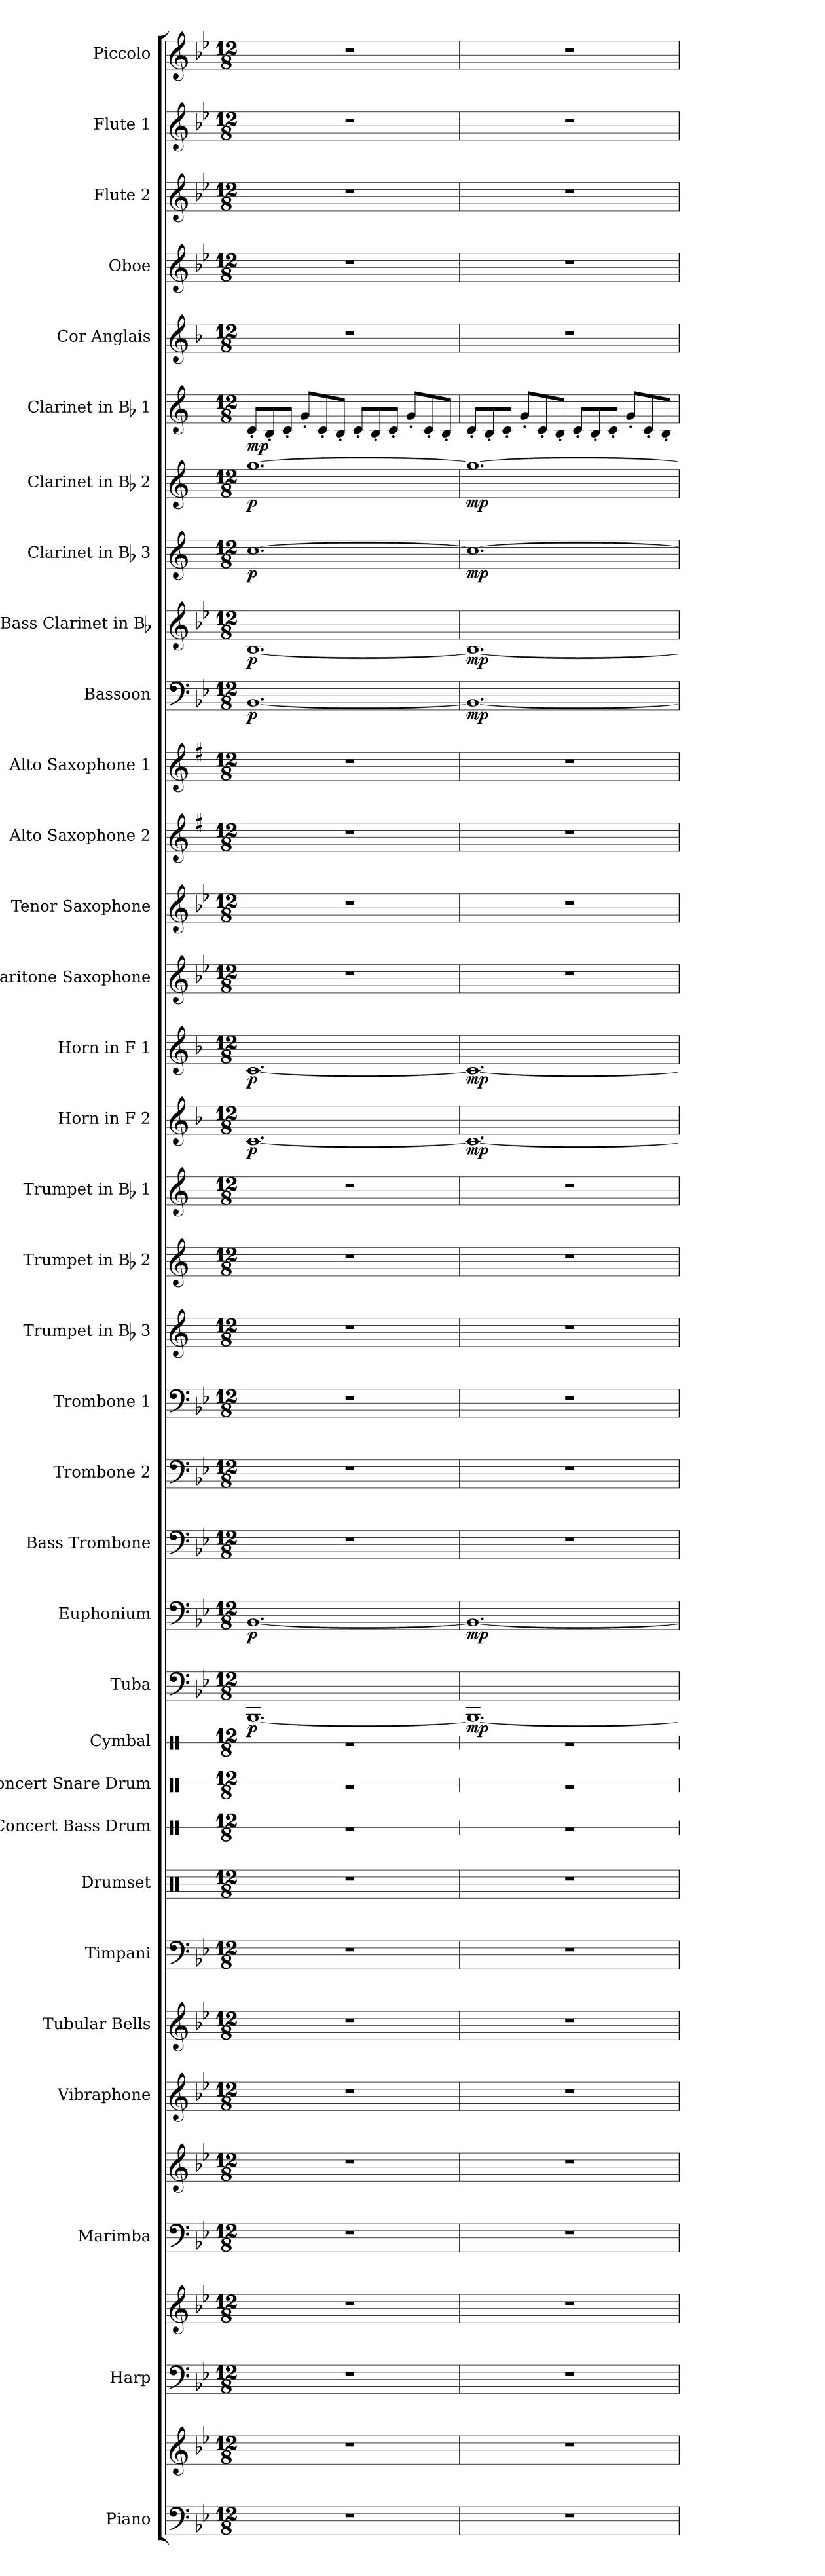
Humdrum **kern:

**kern	**kern	**kern	**kern	**kern	**kern	**kern	**kern	**kern	**kern	**kern	**kern	**kern	**kern	**dynam	**kern	**dynam	**kern	**kern	**kern	**kern	**kern	**kern	**kern	**dynam	**kern	**dynam	**kern	**kern	**kern	**kern	**kern	**dynam	**kern	**dynam	**kern	**dynam	**kern	**dynam	**kern	**dynam	**kern	**kern	**kern	**kern	**kern
*part34	*part34	*part33	*part33	*part32	*part32	*part31	*part30	*part29	*part28	*part27	*part26	*part25	*part24	*part24	*part23	*part23	*part22	*part21	*part20	*part19	*part18	*part17	*part16	*part16	*part15	*part15	*part14	*part13	*part12	*part11	*part10	*part10	*part9	*part9	*part8	*part8	*part7	*part7	*part6	*part6	*part5	*part4	*part3	*part2	*part1
*staff37	*staff36	*staff35	*staff34	*staff33	*staff32	*staff31	*staff30	*staff29	*staff28	*staff27	*staff26	*staff25	*staff24	*staff24	*staff23	*staff23	*staff22	*staff21	*staff20	*staff19	*staff18	*staff17	*staff16	*staff16	*staff15	*staff15	*staff14	*staff13	*staff12	*staff11	*staff10	*staff10	*staff9	*staff9	*staff8	*staff8	*staff7	*staff7	*staff6	*staff6	*staff5	*staff4	*staff3	*staff2	*staff1
*I"Piano	*	*I"Harp	*	*I"Marimba	*	*I"Vibraphone	*I"Tubular Bells	*I"Timpani	*I"Drumset	*I"Concert Bass Drum	*I"Concert Snare Drum	*I"Cymbal	*I"Tuba	*	*I"Euphonium	*	*I"Bass Trombone	*I"Trombone 2	*I"Trombone 1	*I"Trumpet in Bb 3	*I"Trumpet in Bb 2	*I"Trumpet in Bb 1	*I"Horn in F 2	*	*I"Horn in F 1	*	*I"Baritone Saxophone	*I"Tenor Saxophone	*I"Alto Saxophone 2	*I"Alto Saxophone 1	*I"Bassoon	*	*I"Bass Clarinet in Bb	*	*I"Clarinet in Bb 3	*	*I"Clarinet in Bb 2	*	*I"Clarinet in Bb 1	*	*I"Cor Anglais	*I"Oboe	*I"Flute 2	*I"Flute 1	*I"Piccolo
*I'Pno.	*	*I'Hp.	*	*I'Mar.	*	*I'Vib.	*I'Tub. B.	*I'Timp.	*I'D. Set	*I'Con. BD	*I'Con. Sn.	*I'Cym.	*I'Tba.	*	*I'Euph.	*	*I'B. Tbn.	*I'Tbn. 2	*I'Tbn. 1	*I'Tpt. 3	*I'Tpt. 2	*I'Tpt. 1	*I'Hn. 2	*	*I'Hn. 1	*	*I'Bari. Sax.	*I'Ten. Sax.	*I'Alto Sax. 2	*I'Alto Sax. 1	*I'Bsn.	*	*I'B. Cl.	*	*I'Cl. 3	*	*I'Cl. 2	*	*I'Cl. 1	*	*I'C. A.	*I'Ob.	*I'Fl. 2	*I'Fl. 1	*I'Picc.
*	*	*	*	*	*	*	*	*	*	*stria1	*stria1	*stria1	*	*	*	*	*	*	*	*	*	*	*	*	*	*	*	*	*	*	*	*	*	*	*	*	*	*	*	*	*	*	*	*	*
*clefF4	*clefG2	*clefF4	*clefG2	*clefF4	*clefG2	*clefG2	*clefG2	*clefF4	*clefX	*clefX	*clefX	*clefX	*clefF4	*	*clefF4	*	*clefF4	*clefF4	*clefF4	*clefG2	*clefG2	*clefG2	*clefG2	*	*clefG2	*	*clefG2	*clefG2	*clefG2	*clefG2	*clefF4	*	*clefG2	*	*clefG2	*	*clefG2	*	*clefG2	*	*clefG2	*clefG2	*clefG2	*clefG2	*clefG2
*	*	*	*	*	*	*	*	*	*	*	*	*	*	*	*	*	*	*	*	*ITrd1c2	*ITrd1c2	*ITrd1c2	*ITrd4c7	*	*ITrd4c7	*	*ITrd12c21	*ITrd8c14	*ITrd5c9	*ITrd5c9	*	*	*ITrd8c14	*	*ITrd1c2	*	*ITrd1c2	*	*ITrd1c2	*	*ITrd4c7	*	*	*	*ITrd-7c-12
*k[b-e-]	*k[b-e-]	*k[b-e-]	*k[b-e-]	*k[b-e-]	*k[b-e-]	*k[b-e-]	*k[b-e-]	*k[b-e-]	*k[]	*k[]	*k[]	*k[]	*k[b-e-]	*	*k[b-e-]	*	*k[b-e-]	*k[b-e-]	*k[b-e-]	*k[b-e-]	*k[b-e-]	*k[b-e-]	*k[b-e-]	*	*k[b-e-]	*	*k[b-e-]	*k[b-e-]	*k[b-e-]	*k[b-e-]	*k[b-e-]	*	*k[b-e-]	*	*k[b-e-]	*	*k[b-e-]	*	*k[b-e-]	*	*k[b-e-]	*k[b-e-]	*k[b-e-]	*k[b-e-]	*k[b-e-]
*B-:	*B-:	*B-:	*B-:	*B-:	*B-:	*B-:	*B-:	*B-:	*	*	*	*	*B-:	*	*B-:	*	*B-:	*B-:	*B-:	*	*	*	*B-:	*	*B-:	*	*B-:	*	*B-:	*B-:	*B-:	*	*	*	*	*	*	*	*	*	*B-:	*B-:	*B-:	*B-:	*B-:
*M12/8	*M12/8	*M12/8	*M12/8	*M12/8	*M12/8	*M12/8	*M12/8	*M12/8	*M12/8	*M12/8	*M12/8	*M12/8	*M12/8	*	*M12/8	*	*M12/8	*M12/8	*M12/8	*M12/8	*M12/8	*M12/8	*M12/8	*	*M12/8	*	*M12/8	*M12/8	*M12/8	*M12/8	*M12/8	*	*M12/8	*	*M12/8	*	*M12/8	*	*M12/8	*	*M12/8	*M12/8	*M12/8	*M12/8	*M12/8
*MM195	*MM195	*MM195	*MM195	*MM195	*MM195	*MM195	*MM195	*MM195	*MM195	*MM195	*MM195	*MM195	*MM195	*	*MM195	*	*MM195	*MM195	*MM195	*MM195	*MM195	*MM195	*MM195	*	*MM195	*	*MM195	*MM195	*MM195	*MM195	*MM195	*	*MM195	*	*MM195	*	*MM195	*	*MM195	*	*MM195	*MM195	*MM195	*MM195	*MM195
=1	=1	=1	=1	=1	=1	=1	=1	=1	=1	=1	=1	=1	=1	=1	=1	=1	=1	=1	=1	=1	=1	=1	=1	=1	=1	=1	=1	=1	=1	=1	=1	=1	=1	=1	=1	=1	=1	=1	=1	=1	=1	=1	=1	=1	=1
!	!	!	!	!	!	!	!	!	!	!	!	!	!	!LO:DY:b	!	!LO:DY:b	!	!	!	!	!	!	!	!LO:DY:b	!	!LO:DY:b	!	!	!	!	!	!LO:DY:b	!	!LO:DY:b	!	!LO:DY:b	!	!LO:DY:b	!	!LO:DY:b	!	!	!	!	!
1.r	1.r	1.r	1.r	1.r	1.r	1.r	1.r	1.r	1.r	1.r	1.r	1.r	[1.BBB-	p	[1.BB-	p	1.r	1.r	1.r	1.r	1.r	1.r	[1.F	p	[1.F	p	1.r	1.r	1.r	1.r	[1.BB-	p	[1.BB-	p	[1.b-	p	[1.ff	p	8B-'/L	mp	1.r	1.r	1.r	1.r	1.r
.	.	.	.	.	.	.	.	.	.	.	.	.	.	.	.	.	.	.	.	.	.	.	.	.	.	.	.	.	.	.	.	.	.	.	.	.	.	.	8A'/	.	.	.	.	.	.
.	.	.	.	.	.	.	.	.	.	.	.	.	.	.	.	.	.	.	.	.	.	.	.	.	.	.	.	.	.	.	.	.	.	.	.	.	.	.	8B-'/J	.	.	.	.	.	.
.	.	.	.	.	.	.	.	.	.	.	.	.	.	.	.	.	.	.	.	.	.	.	.	.	.	.	.	.	.	.	.	.	.	.	.	.	.	.	8f'/L	.	.	.	.	.	.
.	.	.	.	.	.	.	.	.	.	.	.	.	.	.	.	.	.	.	.	.	.	.	.	.	.	.	.	.	.	.	.	.	.	.	.	.	.	.	8B-'/	.	.	.	.	.	.
.	.	.	.	.	.	.	.	.	.	.	.	.	.	.	.	.	.	.	.	.	.	.	.	.	.	.	.	.	.	.	.	.	.	.	.	.	.	.	8A'/J	.	.	.	.	.	.
.	.	.	.	.	.	.	.	.	.	.	.	.	.	.	.	.	.	.	.	.	.	.	.	.	.	.	.	.	.	.	.	.	.	.	.	.	.	.	8B-'/L	.	.	.	.	.	.
.	.	.	.	.	.	.	.	.	.	.	.	.	.	.	.	.	.	.	.	.	.	.	.	.	.	.	.	.	.	.	.	.	.	.	.	.	.	.	8A'/	.	.	.	.	.	.
.	.	.	.	.	.	.	.	.	.	.	.	.	.	.	.	.	.	.	.	.	.	.	.	.	.	.	.	.	.	.	.	.	.	.	.	.	.	.	8B-'/J	.	.	.	.	.	.
.	.	.	.	.	.	.	.	.	.	.	.	.	.	.	.	.	.	.	.	.	.	.	.	.	.	.	.	.	.	.	.	.	.	.	.	.	.	.	8f'/L	.	.	.	.	.	.
.	.	.	.	.	.	.	.	.	.	.	.	.	.	.	.	.	.	.	.	.	.	.	.	.	.	.	.	.	.	.	.	.	.	.	.	.	.	.	8B-'/	.	.	.	.	.	.
.	.	.	.	.	.	.	.	.	.	.	.	.	.	.	.	.	.	.	.	.	.	.	.	.	.	.	.	.	.	.	.	.	.	.	.	.	.	.	8A'/J	.	.	.	.	.	.
=2	=2	=2	=2	=2	=2	=2	=2	=2	=2	=2	=2	=2	=2	=2	=2	=2	=2	=2	=2	=2	=2	=2	=2	=2	=2	=2	=2	=2	=2	=2	=2	=2	=2	=2	=2	=2	=2	=2	=2	=2	=2	=2	=2	=2	=2
!	!	!	!	!	!	!	!	!	!	!	!	!	!	!LO:DY:b	!	!LO:DY:b	!	!	!	!	!	!	!	!LO:DY:b	!	!LO:DY:b	!	!	!	!	!	!LO:DY:b	!	!LO:DY:b	!	!LO:DY:b	!	!LO:DY:b	!	!	!	!	!	!	!
1.r	1.r	1.r	1.r	1.r	1.r	1.r	1.r	1.r	1.r	1.r	1.r	1.r	1.BBB-_	mp	1.BB-_	mp	1.r	1.r	1.r	1.r	1.r	1.r	1.F_	mp	1.F_	mp	1.r	1.r	1.r	1.r	1.BB-_	mp	1.BB-_	mp	1.b-_	mp	1.ff_	mp	8B-'/L	.	1.r	1.r	1.r	1.r	1.r
.	.	.	.	.	.	.	.	.	.	.	.	.	.	.	.	.	.	.	.	.	.	.	.	.	.	.	.	.	.	.	.	.	.	.	.	.	.	.	8A'/	.	.	.	.	.	.
.	.	.	.	.	.	.	.	.	.	.	.	.	.	.	.	.	.	.	.	.	.	.	.	.	.	.	.	.	.	.	.	.	.	.	.	.	.	.	8B-'/J	.	.	.	.	.	.
.	.	.	.	.	.	.	.	.	.	.	.	.	.	.	.	.	.	.	.	.	.	.	.	.	.	.	.	.	.	.	.	.	.	.	.	.	.	.	8f'/L	.	.	.	.	.	.
.	.	.	.	.	.	.	.	.	.	.	.	.	.	.	.	.	.	.	.	.	.	.	.	.	.	.	.	.	.	.	.	.	.	.	.	.	.	.	8B-'/	.	.	.	.	.	.
.	.	.	.	.	.	.	.	.	.	.	.	.	.	.	.	.	.	.	.	.	.	.	.	.	.	.	.	.	.	.	.	.	.	.	.	.	.	.	8A'/J	.	.	.	.	.	.
.	.	.	.	.	.	.	.	.	.	.	.	.	.	.	.	.	.	.	.	.	.	.	.	.	.	.	.	.	.	.	.	.	.	.	.	.	.	.	8B-'/L	.	.	.	.	.	.
.	.	.	.	.	.	.	.	.	.	.	.	.	.	.	.	.	.	.	.	.	.	.	.	.	.	.	.	.	.	.	.	.	.	.	.	.	.	.	8A'/	.	.	.	.	.	.
.	.	.	.	.	.	.	.	.	.	.	.	.	.	.	.	.	.	.	.	.	.	.	.	.	.	.	.	.	.	.	.	.	.	.	.	.	.	.	8B-'/J	.	.	.	.	.	.
.	.	.	.	.	.	.	.	.	.	.	.	.	.	.	.	.	.	.	.	.	.	.	.	.	.	.	.	.	.	.	.	.	.	.	.	.	.	.	8f'/L	.	.	.	.	.	.
.	.	.	.	.	.	.	.	.	.	.	.	.	.	.	.	.	.	.	.	.	.	.	.	.	.	.	.	.	.	.	.	.	.	.	.	.	.	.	8B-'/	.	.	.	.	.	.
.	.	.	.	.	.	.	.	.	.	.	.	.	.	.	.	.	.	.	.	.	.	.	.	.	.	.	.	.	.	.	.	.	.	.	.	.	.	.	8A'/J	.	.	.	.	.	.
=	=	=	=	=	=	=	=	=	=	=	=	=	=	=	=	=	=	=	=	=	=	=	=	=	=	=	=	=	=	=	=	=	=	=	=	=	=	=	=	=	=	=	=	=	=
*-	*-	*-	*-	*-	*-	*-	*-	*-	*-	*-	*-	*-	*-	*-	*-	*-	*-	*-	*-	*-	*-	*-	*-	*-	*-	*-	*-	*-	*-	*-	*-	*-	*-	*-	*-	*-	*-	*-	*-	*-	*-	*-	*-	*-	*-
